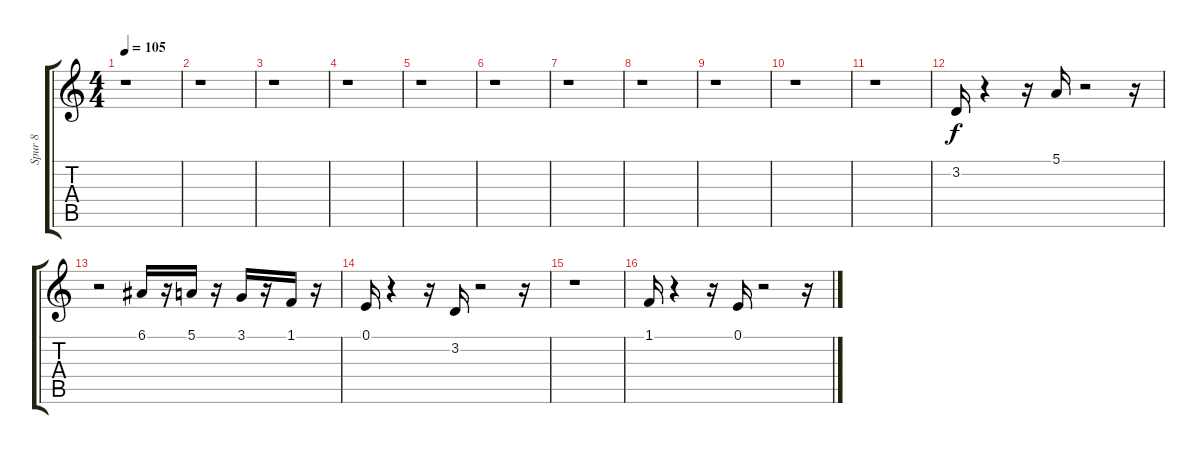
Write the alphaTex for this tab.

\track ("Spur 8" "Spur 8") {instrument blownbottle}
\staff {score tabs}
\tuning (E4 B3 G3 D3 A2 E2) {hide}
\ts (4 4)
\tempo 105
\clef g2
\ks c
r.1{dy f} |
r.1 |
r.1 |
r.1 |
r.1 |
r.1 |
r.1 |
r.1 |
r.1 |
r.1 |
r.1 |
3.2.16 r.4 r.16 5.1.16 r.2 r.16 |
r.2 6.1.16 r.16 5.1.16 r.16 3.1.16 r.16 1.1.16 r.16 |
0.1.16 r.4 r.16 3.2.16 r.2 r.16 |
r.1 |
1.1.16 r.4 r.16 0.1.16 r.2 r.16
